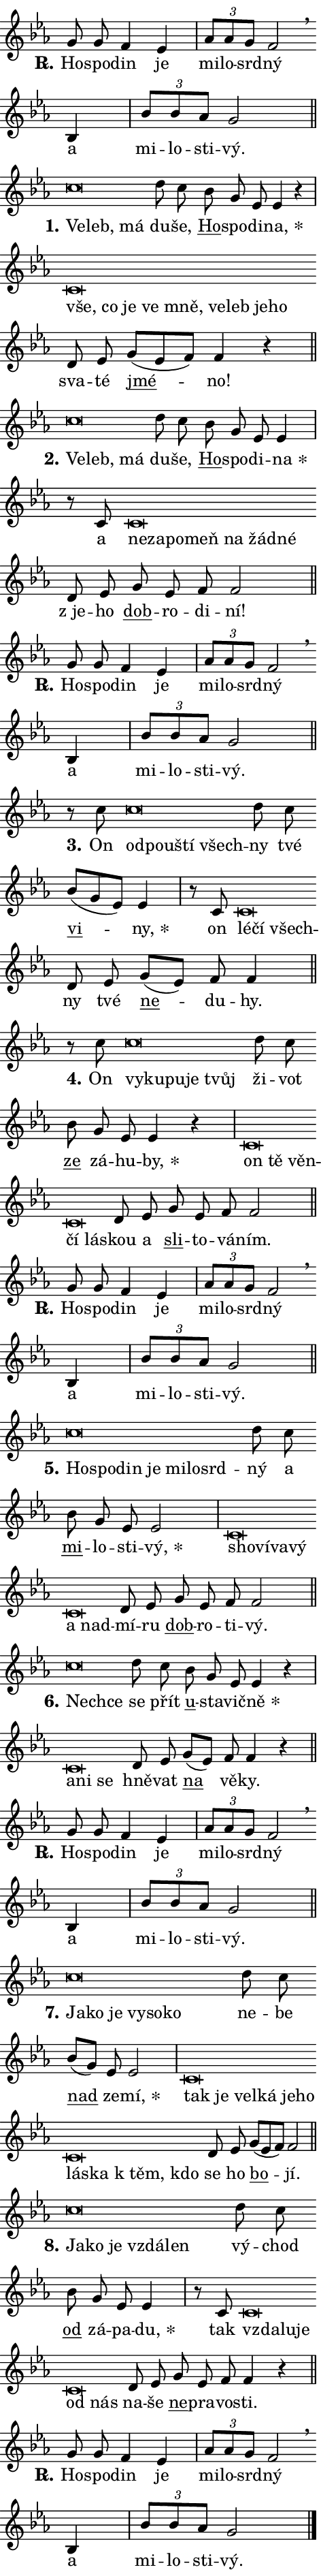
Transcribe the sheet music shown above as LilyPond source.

\version "2.24.0"
\header { tagline = "" }
\paper {
  indent = 0\cm
  top-margin = 0\cm
  right-margin = 0.13\cm % to fit lyric hyphens
  bottom-margin = 0\cm
  left-margin = 0\cm
  paper-width = 8\cm
  page-breaking = #ly:one-page-breaking
  system-system-spacing.basic-distance = #11
  score-system-spacing.basic-distance = #11
  ragged-last = ##f
}


%% Author: Thomas Morley
%% https://lists.gnu.org/archive/html/lilypond-user/2020-05/msg00002.html
#(define (line-position grob)
"Returns position of @var[grob} in current system:
   @code{'start}, if at first time-step
   @code{'end}, if at last time-step
   @code{'middle} otherwise
"
  (let* ((col (ly:item-get-column grob))
         (ln (ly:grob-object col 'left-neighbor))
         (rn (ly:grob-object col 'right-neighbor))
         (col-to-check-left (if (ly:grob? ln) ln col))
         (col-to-check-right (if (ly:grob? rn) rn col))
         (break-dir-left
           (and
             (ly:grob-property col-to-check-left 'non-musical #f)
             (ly:item-break-dir col-to-check-left)))
         (break-dir-right
           (and
             (ly:grob-property col-to-check-right 'non-musical #f)
             (ly:item-break-dir col-to-check-right))))
        (cond ((eqv? 1 break-dir-left) 'start)
              ((eqv? -1 break-dir-right) 'end)
              (else 'middle))))

#(define (tranparent-at-line-position vctor)
  (lambda (grob)
  "Relying on @code{line-position} select the relevant enry from @var{vctor}.
Used to determine transparency,"
    (case (line-position grob)
      ((end) (not (vector-ref vctor 0)))
      ((middle) (not (vector-ref vctor 1)))
      ((start) (not (vector-ref vctor 2))))))

noteHeadBreakVisibility =
#(define-music-function (break-visibility)(vector?)
"Makes @code{NoteHead}s transparent relying on @var{break-visibility}"
#{
  \override NoteHead.transparent =
    #(tranparent-at-line-position break-visibility)
#})

#(define delete-ledgers-for-transparent-note-heads
  (lambda (grob)
    "Reads whether a @code{NoteHead} is transparent.
If so this @code{NoteHead} is removed from @code{'note-heads} from
@var{grob}, which is supposed to be @code{LedgerLineSpanner}.
As a result ledgers are not printed for this @code{NoteHead}"
    (let* ((nhds-array (ly:grob-object grob 'note-heads))
           (nhds-list
             (if (ly:grob-array? nhds-array)
                 (ly:grob-array->list nhds-array)
                 '()))
           ;; Relies on the transparent-property being done before
           ;; Staff.LedgerLineSpanner.after-line-breaking is executed.
           ;; This is fragile ...
           (to-keep
             (remove
               (lambda (nhd)
                 (ly:grob-property nhd 'transparent #f))
               nhds-list)))
      ;; TODO find a better method to iterate over grob-arrays, similiar
      ;; to filter/remove etc for lists
      ;; For now rebuilt from scratch
      (set! (ly:grob-object grob 'note-heads)  '())
      (for-each
        (lambda (nhd)
          (ly:pointer-group-interface::add-grob grob 'note-heads nhd))
        to-keep))))

squashNotes = {
  \override NoteHead.X-extent = #'(-0.2 . 0.2)
  \override NoteHead.Y-extent = #'(-0.75 . 0)
  \override NoteHead.stencil =
    #(lambda (grob)
       (let ((pos (ly:grob-property grob 'staff-position)))
         (begin
           (if (< pos -7) (display "ERROR: Lower brevis then expected\n") (display ""))
           (if (<= pos -6) ly:text-interface::print ly:note-head::print))))
}
unSquashNotes = {
  \revert NoteHead.X-extent
  \revert NoteHead.Y-extent
  \revert NoteHead.stencil
}

hideNotes = \noteHeadBreakVisibility #begin-of-line-visible
unHideNotes = \noteHeadBreakVisibility #all-visible

% work-around for resetting accidentals
% https://lilypond.org/doc/v2.23/Documentation/notation/displaying-rhythms#unmetered-music
cadenzaMeasure = {
  \cadenzaOff
  \partial 1024 s1024
  \cadenzaOn
}

#(define-markup-command (accent layout props text) (markup?)
  "Underline accented syllable"
  (interpret-markup layout props
    #{\markup \override #'(offset . 4.3) \underline { #text }#}))

responsum = \markup \concat {
  "R" \hspace #-1.05 \path #0.1 #'((moveto 0 0.07) (lineto 0.9 0.8)) \hspace #0.05 "."
}

spaceSize = #0.6828661417322834 % exact space size for TeX Gyre Schola

\layout {
  \context {
    \Staff
    \remove "Time_signature_engraver"
    \override LedgerLineSpanner.after-line-breaking = #delete-ledgers-for-transparent-note-heads
  }
  \context {
    \Lyrics {
      \override LyricSpace.minimum-distance = \spaceSize
      \override LyricText.font-name = #"TeX Gyre Schola"
      \override LyricText.font-size = 1
      \override StanzaNumber.font-name = #"TeX Gyre Schola Bold"
      \override StanzaNumber.font-size = 1
    }
  }
  \context {
    \Score 
    \override NoteHead.text =
      #(lambda (grob) 
        (let ((pos (ly:grob-property grob 'staff-position)))
          #{\markup {
            \combine
              \halign #-0.55 \raise #(if (= pos -6) 0 0.5) \override #'(thickness . 2) \draw-line #'(3.2 . 0)
              \musicglyph "noteheads.sM1"
          }#}))
  }
}

% magnetic-lyrics.ily
%
%   written by
%     Jean Abou Samra <jean@abou-samra.fr>
%     Werner Lemberg <wl@gnu.org>
%
%   adapted by
%     Jiri Hon <jiri.hon@gmail.com>
%
% Version 2022-Apr-15

% https://www.mail-archive.com/lilypond-user@gnu.org/msg149350.html

#(define (Left_hyphen_pointer_engraver context)
   "Collect syllable-hyphen-syllable occurrences in lyrics and store
them in properties.  This engraver only looks to the left.  For
example, if the lyrics input is @code{foo -- bar}, it does the
following.

@itemize @bullet
@item
Set the @code{text} property of the @code{LyricHyphen} grob between
@q{foo} and @q{bar} to @code{foo}.

@item
Set the @code{left-hyphen} property of the @code{LyricText} grob with
text @q{foo} to the @code{LyricHyphen} grob between @q{foo} and
@q{bar}.
@end itemize

Use this auxiliary engraver in combination with the
@code{lyric-@/text::@/apply-@/magnetic-@/offset!} hook."
   (let ((hyphen #f)
         (text #f))
     (make-engraver
      (acknowledgers
       ((lyric-syllable-interface engraver grob source-engraver)
        (set! text grob)))
      (end-acknowledgers
       ((lyric-hyphen-interface engraver grob source-engraver)
        ;(when (not (grob::has-interface grob 'lyric-space-interface))
          (set! hyphen grob)));)
      ((stop-translation-timestep engraver)
       (when (and text hyphen)
         (ly:grob-set-object! text 'left-hyphen hyphen))
       (set! text #f)
       (set! hyphen #f)))))

#(define (lyric-text::apply-magnetic-offset! grob)
   "If the space between two syllables is less than the value in
property @code{LyricText@/.details@/.squash-threshold}, move the right
syllable to the left so that it gets concatenated with the left
syllable.

Use this function as a hook for
@code{LyricText@/.after-@/line-@/breaking} if the
@code{Left_@/hyphen_@/pointer_@/engraver} is active."
   (let ((hyphen (ly:grob-object grob 'left-hyphen #f)))
     (when hyphen
       (let ((left-text (ly:spanner-bound hyphen LEFT)))
         (when (grob::has-interface left-text 'lyric-syllable-interface)
           (let* ((common (ly:grob-common-refpoint grob left-text X))
                  (this-x-ext (ly:grob-extent grob common X))
                  (left-x-ext
                   (begin
                     ;; Trigger magnetism for left-text.
                     (ly:grob-property left-text 'after-line-breaking)
                     (ly:grob-extent left-text common X)))
                  ;; `delta` is the gap width between two syllables.
                  (delta (- (interval-start this-x-ext)
                            (interval-end left-x-ext)))
                  (details (ly:grob-property grob 'details))
                  (threshold (assoc-get 'squash-threshold details 0.2)))
             (when (< delta threshold)
               (let* (;; We have to manipulate the input text so that
                      ;; ligatures crossing syllable boundaries are not
                      ;; disabled.  For languages based on the Latin
                      ;; script this is essentially a beautification.
                      ;; However, for non-Western scripts it can be a
                      ;; necessity.
                      (lt (ly:grob-property left-text 'text))
                      (rt (ly:grob-property grob 'text))
                      (is-space (grob::has-interface hyphen 'lyric-space-interface))
                      (space (if is-space " " ""))
                      (extra-delta (if is-space spaceSize 0))
                      ;; Append new syllable.
                      (ltrt-space (if (and (string? lt) (string? rt))
                                (string-append lt space rt)
                                (make-concat-markup (list lt space rt))))
                      ;; Right-align `ltrt` to the right side.
                      (ltrt-space-markup (grob-interpret-markup
                               grob
                               (make-translate-markup
                                (cons (interval-length this-x-ext) 0)
                                (make-right-align-markup ltrt-space)))))
                 (begin
                   ;; Don't print `left-text`.
                   (ly:grob-set-property! left-text 'stencil #f)
                   ;; Set text and stencil (which holds all collected
                   ;; syllables so far) and shift it to the left.
                   (ly:grob-set-property! grob 'text ltrt-space)
                   (ly:grob-set-property! grob 'stencil ltrt-space-markup)
                   (ly:grob-translate-axis! grob (- (- delta extra-delta)) X))))))))))


#(define (lyric-hyphen::displace-bounds-first grob)
   ;; Make very sure this callback isn't triggered too early.
   (let ((left (ly:spanner-bound grob LEFT))
         (right (ly:spanner-bound grob RIGHT)))
     (ly:grob-property left 'after-line-breaking)
     (ly:grob-property right 'after-line-breaking)
     (ly:lyric-hyphen::print grob)))

squashThreshold = #0.4

\layout {
  \context {
    \Lyrics
    \consists #Left_hyphen_pointer_engraver
    \override LyricText.after-line-breaking =
      #lyric-text::apply-magnetic-offset!
    \override LyricHyphen.stencil = #lyric-hyphen::displace-bounds-first
    \override LyricText.details.squash-threshold = \squashThreshold
    \override LyricHyphen.minimum-distance = 0
    \override LyricHyphen.minimum-length = \squashThreshold
  }
}

squashText = \override LyricText.details.squash-threshold = 9999
unSquashText = \override LyricText.details.squash-threshold = \squashThreshold

leftText = \override LyricText.self-alignment-X = #LEFT
unLeftText = \revert LyricText.self-alignment-X

starOffset = #(lambda (grob) 
                (let ((x_offset (ly:self-alignment-interface::aligned-on-x-parent grob)))
                  (if (= x_offset 0) 0 (+ x_offset 1.2))))

star = #(define-music-function (syllable)(string?)
"Append star separator at the end of a syllable"
#{
  \once \override LyricText.X-offset = #starOffset
  \lyricmode { \markup {
    #syllable
    \override #'((font-name . "TeX Gyre Schola Bold")) \hspace #0.2 \lower #0.65 \larger "*"
  } }
#})

starAccent = #(define-music-function (syllable)(string?)
"Append star separator at the end of a syllable and make accent"
#{
  \once \override LyricText.X-offset = #starOffset
  \lyricmode { \markup {
    \accent #syllable
    \override #'((font-name . "TeX Gyre Schola Bold")) \hspace #0.2 \lower #0.65 \larger "*"
  } }
#})

breath = #(define-music-function (syllable)(string?)
"Append breathing indicator at the end of a syllable"
#{
  \lyricmode { \markup { #syllable "+" } }
#})

optionalBreath = #(define-music-function (syllable)(string?)
"Append optional breathing indicator at the end of a syllable"
#{
  \lyricmode { \markup { #syllable "(+)" } }
#})


\score {
    <<
        \new Voice = "melody" { \cadenzaOn \key es \major \relative { g'8 g f4 es \cadenzaMeasure \bar "|" \tuplet 3/2 { as8[ as g] } f2 \breathe \bar "" bes,4 \cadenzaMeasure \bar "|" \tuplet 3/2 {bes'8[ bes as] } g2 \cadenzaMeasure \bar "||" \break } }
        \new Lyrics \lyricsto "melody" { \lyricmode { \set stanza = \responsum
Ho -- spo -- din je mi -- lo -- srd -- ný a mi -- lo -- sti -- vý. } }
    >>
    \layout {}
}

\score {
    <<
        \new Voice = "melody" { \cadenzaOn \key es \major \relative { \squashNotes c''\breve*1/16 \hideNotes \breve*1/16 \breve*1/16 \bar "" \unHideNotes \unSquashNotes d8 c \bar "" bes g es es4 r \cadenzaMeasure \bar "|" \squashNotes c\breve*1/16 \hideNotes \breve*1/16 \bar "" \breve*1/16 \bar "" \breve*1/16 \bar "" \breve*1/16 \bar "" \breve*1/16 \bar "" \breve*1/16 \bar "" \breve*1/16 \breve*1/16 \bar "" \unHideNotes \unSquashNotes d8 es \bar "" g[( es f)] f4 r \cadenzaMeasure \bar "||" \break } }
        \new Lyrics \lyricsto "melody" { \lyricmode { \set stanza = "1."
\leftText Ve -- \squashText leb, má \unLeftText \unSquashText du -- še, \markup \accent Ho -- spo -- di -- \star na, \leftText vše, \squashText co je ve mně, ve -- leb je -- ho \unLeftText \unSquashText sva -- té \markup \accent jmé -- no! } }
    >>
    \layout {}
}

\score {
    <<
        \new Voice = "melody" { \cadenzaOn \key es \major \relative { \squashNotes c''\breve*1/16 \hideNotes \breve*1/16 \breve*1/16 \bar "" \unHideNotes \unSquashNotes d8 c \bar "" bes g es es4 \cadenzaMeasure \bar "|" r8 c8 \squashNotes c\breve*1/16 \hideNotes \breve*1/16 \bar "" \breve*1/16 \bar "" \breve*1/16 \bar "" \breve*1/16 \bar "" \breve*1/16 \breve*1/16 \bar "" \unHideNotes \unSquashNotes d8 es \bar "" g es f f2 \cadenzaMeasure \bar "||" \break } }
        \new Lyrics \lyricsto "melody" { \lyricmode { \set stanza = "2."
\leftText Ve -- \squashText leb, má \unLeftText \unSquashText du -- še, \markup \accent Ho -- spo -- di -- \star na a \leftText ne -- \squashText za -- po -- meň na žád -- né \unLeftText \unSquashText "z je" -- ho \markup \accent dob -- ro -- di -- ní! } }
    >>
    \layout {}
}

\score {
    <<
        \new Voice = "melody" { \cadenzaOn \key es \major \relative { g'8 g f4 es \cadenzaMeasure \bar "|" \tuplet 3/2 { as8[ as g] } f2 \breathe \bar "" bes,4 \cadenzaMeasure \bar "|" \tuplet 3/2 {bes'8[ bes as] } g2 \cadenzaMeasure \bar "||" \break } }
        \new Lyrics \lyricsto "melody" { \lyricmode { \set stanza = \responsum
Ho -- spo -- din je mi -- lo -- srd -- ný a mi -- lo -- sti -- vý. } }
    >>
    \layout {}
}

\score {
    <<
        \new Voice = "melody" { \cadenzaOn \key es \major \relative { r8 c''8 \squashNotes c\breve*1/16 \hideNotes \breve*1/16 \bar "" \breve*1/16 \breve*1/16 \bar "" \unHideNotes \unSquashNotes d8 c \bar "" bes[( g es)] es4 \cadenzaMeasure \bar "|" r8 c8 \squashNotes c\breve*1/16 \hideNotes \breve*1/16 \breve*1/16 \bar "" \unHideNotes \unSquashNotes d8 es \bar "" g[( es)] f f4 \cadenzaMeasure \bar "||" \break } }
        \new Lyrics \lyricsto "melody" { \lyricmode { \set stanza = "3."
On \leftText od -- \squashText pou -- ští všech -- \unLeftText \unSquashText ny tvé \markup \accent vi -- \star ny, on \leftText lé -- \squashText čí všech -- \unLeftText \unSquashText ny tvé \markup \accent ne -- du -- hy. } }
    >>
    \layout {}
}

\score {
    <<
        \new Voice = "melody" { \cadenzaOn \key es \major \relative { r8 c''8 \squashNotes c\breve*1/16 \hideNotes \breve*1/16 \bar "" \breve*1/16 \bar "" \breve*1/16 \breve*1/16 \bar "" \unHideNotes \unSquashNotes d8 c \bar "" bes g es es4 r \cadenzaMeasure \bar "|" \squashNotes c\breve*1/16 \hideNotes \breve*1/16 \bar "" \breve*1/16 \bar "" \breve*1/16 \breve*1/16 \bar "" \unHideNotes \unSquashNotes d8 es \bar "" g es f f2 \cadenzaMeasure \bar "||" \break } }
        \new Lyrics \lyricsto "melody" { \lyricmode { \set stanza = "4."
On \leftText vy -- \squashText ku -- pu -- je tvůj \unLeftText \unSquashText ži -- vot \markup \accent ze zá -- hu -- \star by, \leftText on \squashText tě věn -- čí lá -- \unLeftText \unSquashText skou a \markup \accent sli -- to -- vá -- ním. } }
    >>
    \layout {}
}

\score {
    <<
        \new Voice = "melody" { \cadenzaOn \key es \major \relative { g'8 g f4 es \cadenzaMeasure \bar "|" \tuplet 3/2 { as8[ as g] } f2 \breathe \bar "" bes,4 \cadenzaMeasure \bar "|" \tuplet 3/2 {bes'8[ bes as] } g2 \cadenzaMeasure \bar "||" \break } }
        \new Lyrics \lyricsto "melody" { \lyricmode { \set stanza = \responsum
Ho -- spo -- din je mi -- lo -- srd -- ný a mi -- lo -- sti -- vý. } }
    >>
    \layout {}
}

\score {
    <<
        \new Voice = "melody" { \cadenzaOn \key es \major \relative { \squashNotes c''\breve*1/16 \hideNotes \breve*1/16 \bar "" \breve*1/16 \bar "" \breve*1/16 \bar "" \breve*1/16 \bar "" \breve*1/16 \breve*1/16 \bar "" \unHideNotes \unSquashNotes d8 c \bar "" bes g es es2 \cadenzaMeasure \bar "|" \squashNotes c\breve*1/16 \hideNotes \breve*1/16 \bar "" \breve*1/16 \bar "" \breve*1/16 \bar "" \breve*1/16 \breve*1/16 \bar "" \unHideNotes \unSquashNotes d8 es \bar "" g es f f2 \cadenzaMeasure \bar "||" \break } }
        \new Lyrics \lyricsto "melody" { \lyricmode { \set stanza = "5."
\leftText Ho -- \squashText spo -- din je mi -- lo -- srd -- \unLeftText \unSquashText ný a \markup \accent mi -- lo -- sti -- \star vý, \leftText sho -- \squashText ví -- va -- vý a nad -- \unLeftText \unSquashText mí -- ru \markup \accent dob -- ro -- ti -- vý. } }
    >>
    \layout {}
}

\score {
    <<
        \new Voice = "melody" { \cadenzaOn \key es \major \relative { \squashNotes c''\breve*1/16 \hideNotes \breve*1/16 \bar "" \unHideNotes \unSquashNotes d8 c \bar "" bes g es es4 r \cadenzaMeasure \bar "|" \squashNotes c\breve*1/16 \hideNotes \breve*1/16 \breve*1/16 \bar "" \unHideNotes \unSquashNotes d8 es \bar "" g[( es)] f f4 r \cadenzaMeasure \bar "||" \break } }
        \new Lyrics \lyricsto "melody" { \lyricmode { \set stanza = "6."
\leftText Nech -- \squashText ce \unLeftText \unSquashText se přít \markup \accent u -- sta -- vič -- \star ně \leftText a -- \squashText ni se \unLeftText \unSquashText hně -- vat \markup \accent na vě -- ky. } }
    >>
    \layout {}
}

\score {
    <<
        \new Voice = "melody" { \cadenzaOn \key es \major \relative { g'8 g f4 es \cadenzaMeasure \bar "|" \tuplet 3/2 { as8[ as g] } f2 \breathe \bar "" bes,4 \cadenzaMeasure \bar "|" \tuplet 3/2 {bes'8[ bes as] } g2 \cadenzaMeasure \bar "||" \break } }
        \new Lyrics \lyricsto "melody" { \lyricmode { \set stanza = \responsum
Ho -- spo -- din je mi -- lo -- srd -- ný a mi -- lo -- sti -- vý. } }
    >>
    \layout {}
}

\score {
    <<
        \new Voice = "melody" { \cadenzaOn \key es \major \relative { \squashNotes c''\breve*1/16 \hideNotes \breve*1/16 \bar "" \breve*1/16 \bar "" \breve*1/16 \bar "" \breve*1/16 \breve*1/16 \bar "" \unHideNotes \unSquashNotes d8 c \bar "" bes[( g)] es es2 \cadenzaMeasure \bar "|" \squashNotes c\breve*1/16 \hideNotes \breve*1/16 \bar "" \breve*1/16 \bar "" \breve*1/16 \bar "" \breve*1/16 \bar "" \breve*1/16 \bar "" \breve*1/16 \bar "" \breve*1/16 \bar "" \breve*1/16 \breve*1/16 \bar "" \unHideNotes \unSquashNotes d8 es \bar "" g[( es f)] f2 \cadenzaMeasure \bar "||" \break } }
        \new Lyrics \lyricsto "melody" { \lyricmode { \set stanza = "7."
\leftText Ja -- \squashText ko je vy -- so -- ko \unLeftText \unSquashText ne -- be \markup \accent nad ze -- \star mí, \leftText tak \squashText je vel -- ká je -- ho lá -- ska "k těm," kdo \unLeftText \unSquashText se ho \markup \accent bo -- jí. } }
    >>
    \layout {}
}

\score {
    <<
        \new Voice = "melody" { \cadenzaOn \key es \major \relative { \squashNotes c''\breve*1/16 \hideNotes \breve*1/16 \bar "" \breve*1/16 \bar "" \breve*1/16 \breve*1/16 \bar "" \unHideNotes \unSquashNotes d8 c \bar "" bes g es es4 \cadenzaMeasure \bar "|" r8 c8 \squashNotes c\breve*1/16 \hideNotes \breve*1/16 \bar "" \breve*1/16 \bar "" \breve*1/16 \breve*1/16 \bar "" \unHideNotes \unSquashNotes d8 es \bar "" g es f f4 r \cadenzaMeasure \bar "||" \break } }
        \new Lyrics \lyricsto "melody" { \lyricmode { \set stanza = "8."
\leftText Ja -- \squashText ko je vzdá -- len \unLeftText \unSquashText vý -- chod \markup \accent od zá -- pa -- \star du, tak \leftText vzda -- \squashText lu -- je od nás \unLeftText \unSquashText na -- še \markup \accent ne -- pra -- vo -- sti. } }
    >>
    \layout {}
}

\score {
    <<
        \new Voice = "melody" { \cadenzaOn \key es \major \relative { g'8 g f4 es \cadenzaMeasure \bar "|" \tuplet 3/2 { as8[ as g] } f2 \breathe \bar "" bes,4 \cadenzaMeasure \bar "|" \tuplet 3/2 {bes'8[ bes as] } g2 \cadenzaMeasure \bar "||" \break } \bar "|." }
        \new Lyrics \lyricsto "melody" { \lyricmode { \set stanza = \responsum
Ho -- spo -- din je mi -- lo -- srd -- ný a mi -- lo -- sti -- vý. } }
    >>
    \layout {}
}
